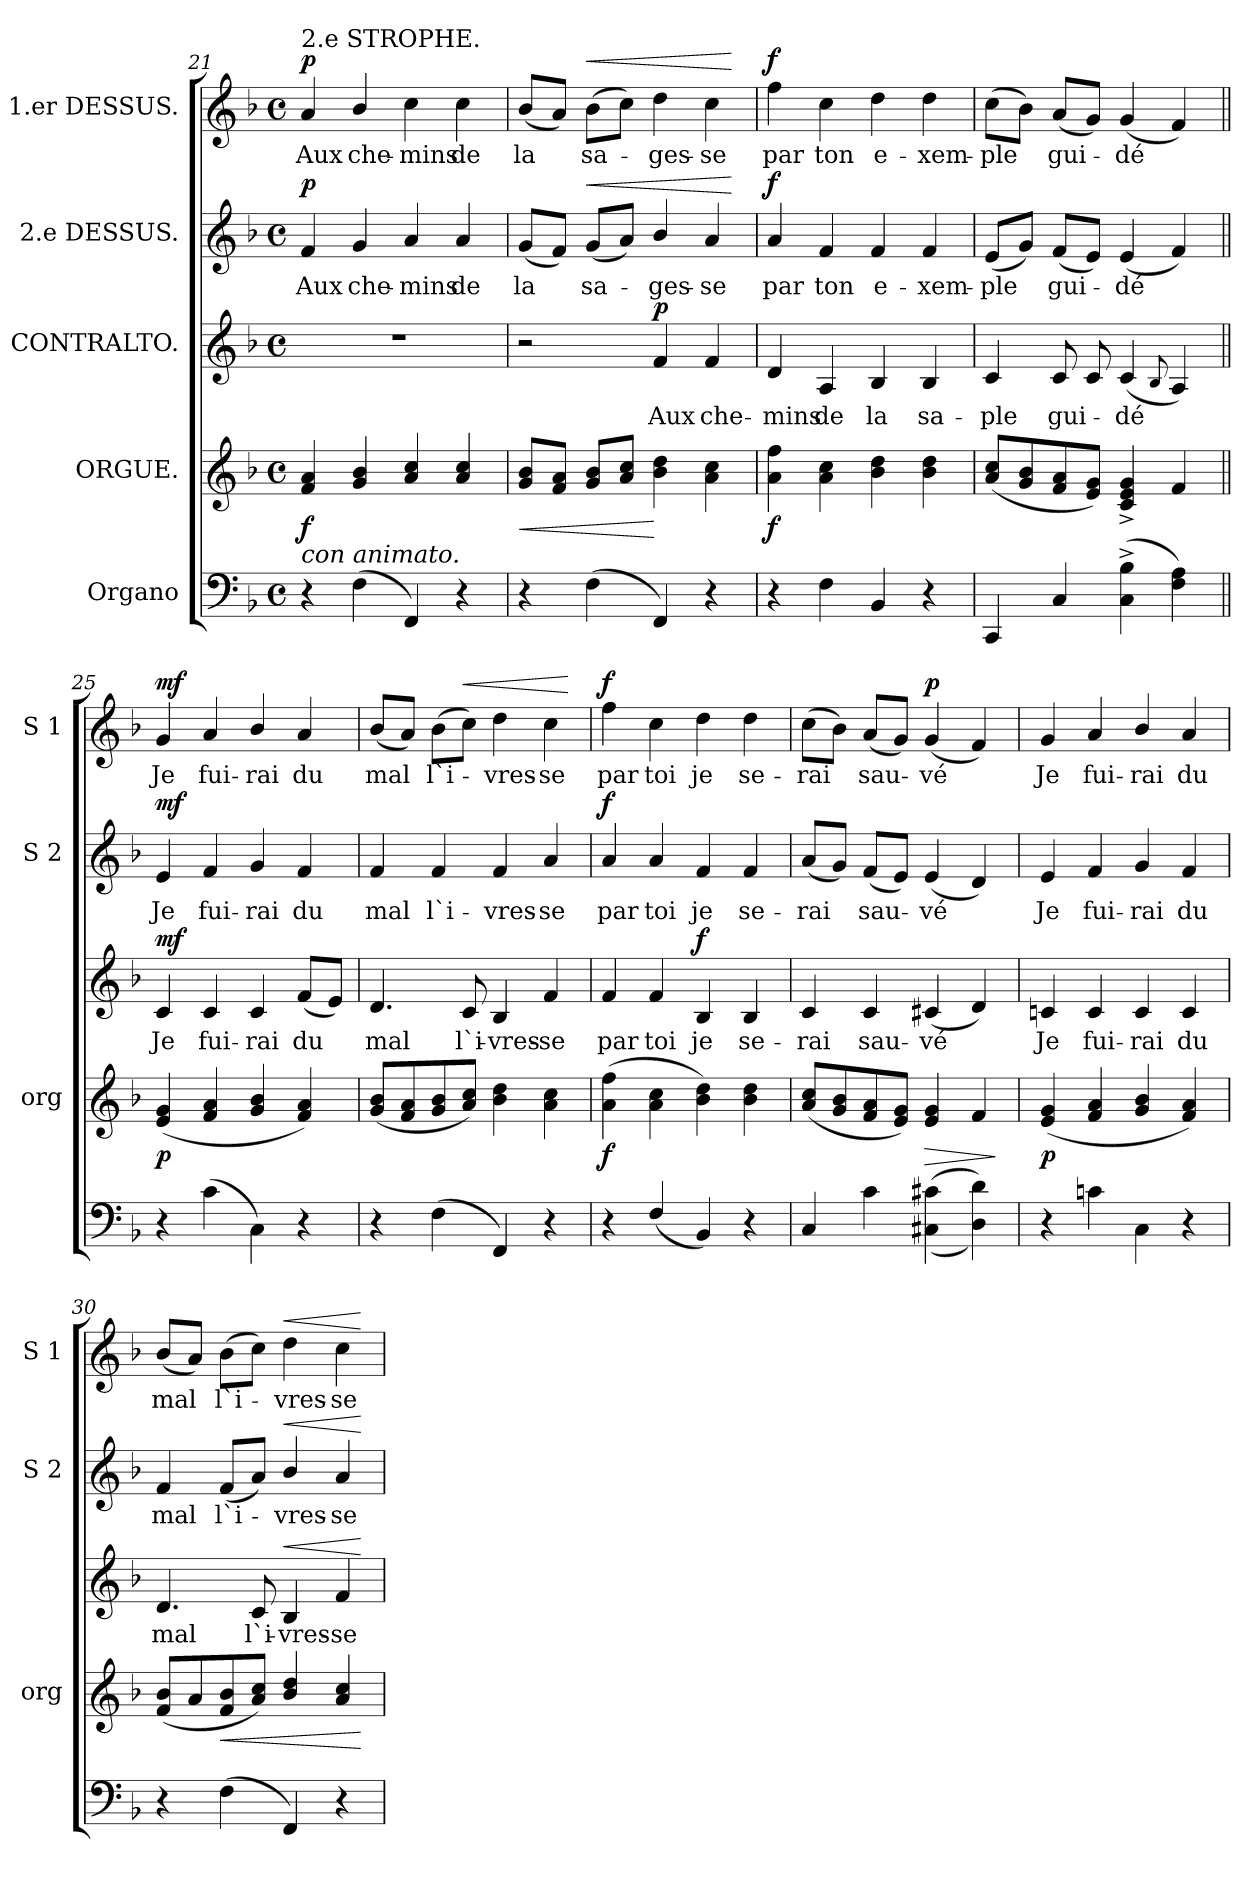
**kern	**kern	**dynam	**kern	**text	**dynam	**kern	**text	**dynam	**kern	**text	**dynam
*part5	*part4	*part4	*part3	*part3	*part3	*part2	*part2	*part2	*part1	*part1	*part1
*staff5	*staff4	*staff4	*staff3	*staff3	*staff3	*staff2	*staff2	*staff2	*staff1	*staff1	*staff1
*I"Organo	*I"ORGUE.	*	*I"CONTRALTO.	*	*	*I"2.e DESSUS.	*	*	*I"1.er DESSUS.	*	*
*	*I'org	*	*	*	*	*I'S 2	*	*	*I'S 1	*	*
*clefF4	*clefG2	*	*clefG2	*	*	*clefG2	*	*	*clefG2	*	*
*k[b-]	*k[b-]	*	*k[b-]	*	*	*k[b-]	*	*	*k[b-]	*	*
*F:	*F:	*	*F:	*	*	*F:	*	*	*F:	*	*
*M4/4	*M4/4	*	*M4/4	*	*	*M4/4	*	*	*M4/4	*	*
*met(c)	*met(c)	*	*met(c)	*	*	*met(c)	*	*	*met(c)	*	*
=21	=21	=21	=21	=21	=21	=21	=21	=21	=21	=21	=21
!	!	!	!	!	!	!	!	!	!LO:TX:a:t=2.e STROPHE.	!	!
!	!LO:TX:b:i:t=con animato.	!	!	!	!	!	!	!	!	!	!
!	!	!	!	!	!	!	!	!LO:DY:a	!	!	!LO:DY:a
4r	4f/ 4a/	f	1r	.	.	4f/	Aux	p	4a/	Aux	p
(4F\	4g/ 4b-/	.	.	.	.	4g/	che-	.	4b-/	che-	.
4FF/)	4a/ 4cc/	.	.	.	.	4a/	-mins	.	4cc\	-mins	.
4r	4a/ 4cc/	.	.	.	.	4a/	de	.	4cc\	de	.
=22	=22	=22	=22	=22	=22	=22	=22	=22	=22	=22	=22
!	!	!LO:HP:b	!	!	!	!	!	!	!	!	!
4r	8g/ 8b-/L	<	2r	.	.	(8g/L	la	.	(8b-/L	la	.
.	8f/ 8a/J	.	.	.	.	8f/J)	.	.	8a/J)	.	.
!	!	!	!	!	!	!	!	!LO:HP:a	!	!	!LO:HP:a
(4F\	8g/ 8b-/L	.	.	.	.	(8g/L	sa-	<	(8b-\L	sa-	<
.	8a/ 8cc/J	.	.	.	.	8a/J)	.	.	8cc\J)	.	.
!	!	!	!	!	!LO:DY:a	!	!	!	!	!	!
4FF/)	4b-\ 4dd\	[	4f/	Aux	p	4b-/	-ges-	.	4dd\	-ges-	.
4r	4a\ 4cc\	.	4f/	che-	.	4a/	-se	.	4cc\	-se	.
.	.	.	.	.	.	.	.	[	.	.	[
=23	=23	=23	=23	=23	=23	=23	=23	=23	=23	=23	=23
!	!	!	!	!	!	!	!	!LO:DY:a	!	!	!LO:DY:a
4r	4a\ 4ff\	f	4d/	-mins	.	4a/	par	f	4ff\	par	f
4F\	4a\ 4cc\	.	4A/	de	.	4f/	ton	.	4cc\	ton	.
4BB-/	4b-\ 4dd\	.	4B-/	la	.	4f/	e-	.	4dd\	e-	.
4r	4b-\ 4dd\	.	4B-/	sa-	.	4f/	-xem-	.	4dd\	-xem-	.
=24	=24	=24	=24	=24	=24	=24	=24	=24	=24	=24	=24
4CC/	(8a/ 8cc/L	.	4c/	-ple	.	(8e/L	-ple	.	(8cc\L	-ple	.
.	8g/ 8b-/	.	.	.	.	8g/J)	.	.	8b-\J)	.	.
4C/	8f/ 8a/	.	8c/	gui-	.	(8f/L	gui-	.	(8a/L	gui-	.
.	8e/ 8g/J)	.	8c/	.	.	8e/J)	.	.	8g/J)	.	.
(4C^\ 4B-^\	4c^>/ 4e^>/ 4g^>/	.	(4c/	-dé	.	(4e/	-dé	.	(4g/	-dé	.
.	.	.	8qqB-/	.	.	.	.	.	.	.	.
4F\ 4A\)	4f/	.	4A/)	.	.	4f/)	.	.	4f/)	.	.
=25||	=25||	=25||	=25||	=25||	=25||	=25||	=25||	=25||	=25||	=25||	=25||
!	!	!	!	!	!LO:DY:a	!	!	!LO:DY:a	!	!	!LO:DY:a
4r	(4e/ 4g/	p	4c/	Je	mf	4e/	Je	mf	4g/	Je	mf
(4c\	4f/ 4a/	.	4c/	fui-	.	4f/	fui-	.	4a/	fui-	.
4C\)	4g/ 4b-/	.	4c/	-rai	.	4g/	-rai	.	4b-/	-rai	.
4r	4f/ 4a/)	.	(8f/L	du	.	4f/	du	.	4a/	du	.
.	.	.	8e/J)	.	.	.	.	.	.	.	.
=26	=26	=26	=26	=26	=26	=26	=26	=26	=26	=26	=26
4r	(8g/ 8b-/L	.	4.d/	mal	.	4f/	mal	.	(8b-/L	mal	.
.	8f/ 8a/	.	.	.	.	.	.	.	8a/J)	.	.
(4F\	8g/ 8b-/	.	.	.	.	4f/	l`i-	.	(8b-\L	l`i-	.
!	!	!	!	!	!	!	!	!	!	!	!LO:HP:a
.	8a/ 8cc/J)	.	8c/	l`i-	.	.	.	.	8cc\J)	.	<
4FF/)	4b-\ 4dd\	.	4B-/	-vres-	.	4f/	-vres-	.	4dd\	-vres-	.
4r	4a\ 4cc\	.	4f/	-se	.	4a/	-se	.	4cc\	-se	.
.	.	.	.	.	.	.	.	.	.	.	[
=27	=27	=27	=27	=27	=27	=27	=27	=27	=27	=27	=27
!	!	!	!	!	!	!	!	!LO:DY:a	!	!	!LO:DY:a
4r	(4a\ 4ff\	f	4f/	par	.	4a/	par	f	4ff\	par	f
(4F/	4a\ 4cc\	.	4f/	toi	.	4a/	toi	.	4cc\	toi	.
!	!	!	!	!	!LO:DY:a	!	!	!	!	!	!
4BB-/)	4b-\ 4dd\)	.	4B-/	je	f	4f/	je	.	4dd\	je	.
4r	4b-\ 4dd\	.	4B-/	se-	.	4f/	se-	.	4dd\	se-	.
=28	=28	=28	=28	=28	=28	=28	=28	=28	=28	=28	=28
4C/	(8a/ 8cc/L	.	4c/	-rai	.	(8a/L	-rai	.	(8cc\L	-rai	.
.	8g/ 8b-/	.	.	.	.	8g/J)	.	.	8b-\J)	.	.
4c\	8f/ 8a/	.	4c/	sau-	.	(8f/L	sau-	.	(8a/L	sau-	.
.	8e/ 8g/J)	.	.	.	.	8e/J)	.	.	8g/J)	.	.
!	!	!LO:HP:b	!	!	!	!	!	!	!	!	!LO:DY:a
(<(>4C#X\ 4c#X\	4e/ 4g/	>	(4c#X/	-vé	.	(4e/	-vé	.	(4g/	-vé	p
4D\ 4d\))	4f/	.	4d/)	.	.	4d/)	.	.	4f/)	.	.
.	.	]	.	.	.	.	.	.	.	.	.
=29	=29	=29	=29	=29	=29	=29	=29	=29	=29	=29	=29
4r	(4e/ 4g/	p	4cn/	Je	.	4e/	Je	.	4g/	Je	.
4cn\	4f/ 4a/	.	4c/	fui-	.	4f/	fui-	.	4a/	fui-	.
4C\	4g/ 4b-/	.	4c/	-rai	.	4g/	-rai	.	4b-/	-rai	.
4r	4f/ 4a/)	.	4c/	du	.	4f/	du	.	4a/	du	.
=30	=30	=30	=30	=30	=30	=30	=30	=30	=30	=30	=30
4r	(8f/ 8b-/L	.	4.d/	mal	.	4f/	mal	.	(8b-/L	mal	.
.	8a/	.	.	.	.	.	.	.	8a/J)	.	.
!	!	!LO:HP:b	!	!	!	!	!	!	!	!	!
(4F\	8f/ 8b-/	<	.	.	.	(8f/L	l`i-	.	(8b-\L	l`i-	.
.	8a/ 8cc/J)	.	8c/	l`i-	.	8a/J)	.	.	8cc\J)	.	.
!	!	!	!	!	!LO:HP:a	!	!	!LO:HP:a	!	!	!LO:HP:a
4FF/)	4b-/ 4dd/	.	4B-/	-vres-	<	4b-/	-vres-	<	4dd\	-vres-	<
4r	4a/ 4cc/	.	4f/	-se	.	4a/	-se	.	4cc\	-se	.
.	.	[	.	.	[	.	.	[	.	.	[
=	=	=	=	=	=	=	=	=	=	=	=
*-	*-	*-	*-	*-	*-	*-	*-	*-	*-	*-	*-
